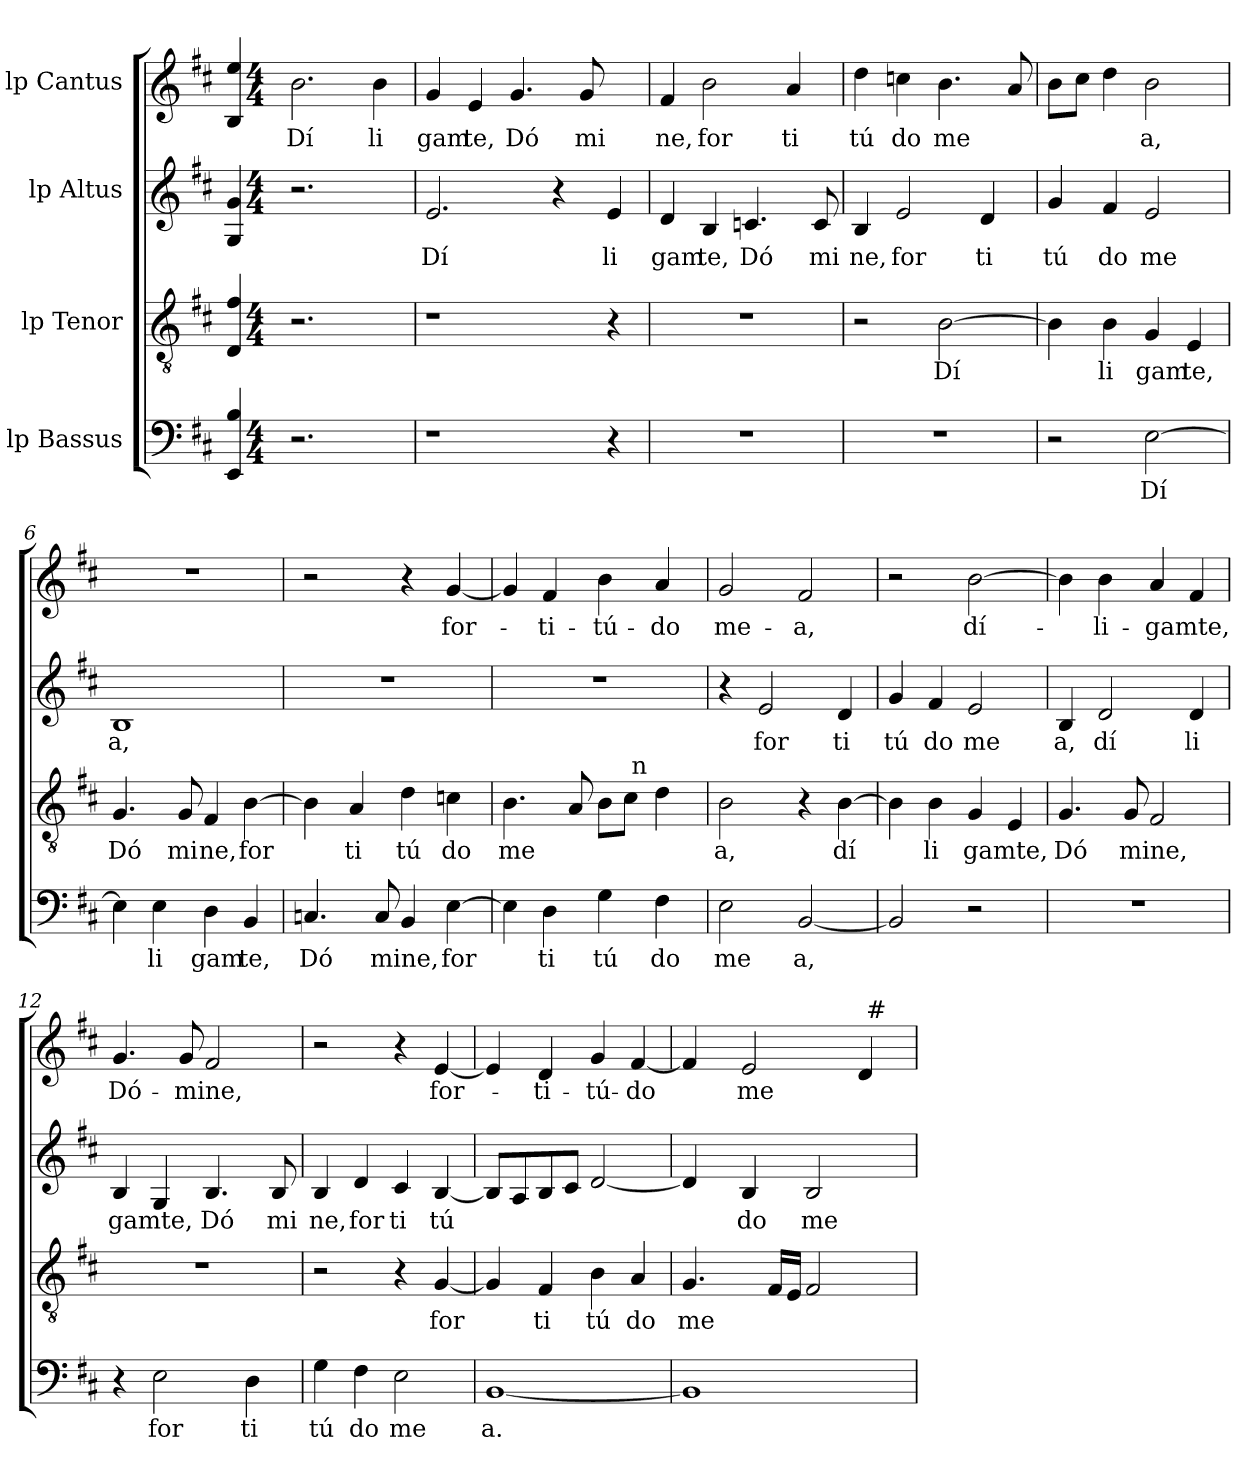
**kern	**text	**kern	**text	**kern	**text	**kern	**text
*part4	*part4	*part3	*part3	*part2	*part2	*part1	*part1
*staff4	*staff4	*staff3	*staff3	*staff2	*staff2	*staff1	*staff1
*I"lp Bassus	*	*I"lp Tenor	*	*I"lp Altus	*	*I"lp Cantus	*
!!LO:PB:g=z
*stria5	*	*stria5	*	*stria5	*	*stria5	*
*clefF4	*	*clefGv2	*	*clefG2	*	*clefG2	*
*k[f#c#]	*	*k[f#c#]	*	*k[f#c#]	*	*k[f#c#]	*
*D:	*	*D:	*	*D:	*	*D:	*
=1	=1	=1	=1	=1	=1	=1	=1
4B/ 4EE/	.	4f#/ 4D/	.	4g/ 4G/	.	4ee/ 4B/	.
*M4/4	*	*M4/4	*	*M4/4	*	*M4/4	*
*met(c)	*	*met(c)	*	*met(c)	*	*met(c)	*
!	!	!	!	!	!	!	!LO:LY:b:cj
2.r	.	2.r	.	2.r	.	2.b\	Dí
!	!	!	!	!	!	!	!LO:LY:b:cj
4ryy	.	4ryy	.	4ryy	.	4b\	li
=2	=2	=2	=2	=2	=2	=2	=2
!	!	!	!	!	!LO:LY:b:cj	!	!LO:LY:b:cj
1r	.	1r	.	2.e/	Dí	4g/	gam
!	!	!	!	!	!	!	!LO:LY:b:cj
.	.	.	.	.	.	4e/	te,
!	!	!	!	!	!	!	!LO:LY:b:cj
.	.	.	.	.	.	4.g/	Dó
.	.	.	.	4r	.	.	.
!	!	!	!	!	!	!	!LO:LY:b:cj
.	.	.	.	.	.	8g/	mi
!	!	!	!	!	!LO:LY:b:cj	!	!
4r	.	4r	.	4e/	li	4ryy	.
=3	=3	=3	=3	=3	=3	=3	=3
!	!	!	!	!	!LO:LY:b:cj	!	!LO:LY:b:cj
1r	.	1r	.	4d/	gam	4f#/	ne,
!	!	!	!	!	!LO:LY:b:cj	!	!LO:LY:b:cj
.	.	.	.	4B/	te,	2b\	for
!	!	!	!	!	!LO:LY:b:cj	!	!
.	.	.	.	4.cn/	Dó	.	.
!	!	!	!	!	!	!	!LO:LY:b:cj
.	.	.	.	.	.	4a/	ti
!	!	!	!	!	!LO:LY:b:cj	!	!
.	.	.	.	8c/	mi	.	.
=4	=4	=4	=4	=4	=4	=4	=4
!	!	!	!	!	!LO:LY:b:cj	!	!LO:LY:b:cj
1r	.	2r	.	4B/	ne,	4dd\	tú
!	!	!	!	!	!LO:LY:b:cj	!	!LO:LY:b:cj
.	.	.	.	2e/	for	4ccn\	do
!	!	!	!LO:LY:b:cj	!	!	!	!LO:LY:b
.	.	[>2B\	Dí	.	.	4.b\	me
!	!	!	!	!	!LO:LY:b:cj	!	!
.	.	.	.	4d/	ti	.	.
.	.	.	.	.	.	8a/	.
=5	=5	=5	=5	=5	=5	=5	=5
!	!	!	!	!	!LO:LY:b:cj	!	!
2r	.	4B\]	.	4g/	tú	8b\L	.
.	.	.	.	.	.	8cc#\J	.
!	!	!	!LO:LY:b:cj	!	!LO:LY:b:cj	!	!
.	.	4B\	li	4f#/	do	4dd\	.
!	!LO:LY:b:cj	!	!LO:LY:b:cj	!	!LO:LY:b:cj	!	!LO:LY:b:cj
[>2E\	Dí	4G/	gam	2e/	me	2b\	a,
!	!	!	!LO:LY:b:cj	!	!	!	!
.	.	4E/	te,	.	.	.	.
=6	=6	=6	=6	=6	=6	=6	=6
!	!	!	!LO:LY:b:cj	!	!LO:LY:b:cj	!	!
4E\]	.	4.G/	Dó	1B	a,	1r	.
!	!LO:LY:b:cj	!	!	!	!	!	!
4E\	li	.	.	.	.	.	.
!	!	!	!LO:LY:b:cj	!	!	!	!
.	.	8G/	mi	.	.	.	.
!	!LO:LY:b:cj	!	!LO:LY:b:cj	!	!	!	!
4D\	gam	4F#/	ne,	.	.	.	.
!	!LO:LY:b:cj	!	!LO:LY:b:cj	!	!	!	!
4BB/	te,	[>4B\	for	.	.	.	.
!!LO:LB:g=z
=7	=7	=7	=7	=7	=7	=7	=7
!	!LO:LY:b:cj	!	!	!	!	!	!
*^	*	*	*	*	*	*	*
4.Cn/	64ryy	Dó	4B\]	.	1r	.	2r	.
.	2ryy	.	.	.	.	.	.	.
!	!	!	!	!LO:LY:b:cj	!	!	!	!
.	.	.	4A/	ti	.	.	.	.
!	!	!LO:LY:b	!	!	!	!	!	!
8C/	.	mine,	.	.	.	.	.	.
!	!	!	!	!LO:LY:b:cj	!	!	!	!
4BB/	.	.	4d\	tú	.	.	4r	.
.	4ryy	.	.	.	.	.	.	.
!	!	!LO:LY:b:cj	!	!LO:LY:b:cj	!	!	!	!LO:LY:b:cj
[>4E\	.	for	4cn\	do	.	.	[<4g/	for-
.	8...ryy	.	.	.	.	.	.	.
=8	=8	=8	=8	=8	=8	=8	=8	=8
!	!	!	!	!LO:LY:b	!	!	!	!
*v	*v	*	*^	*	*	*	*	*
4E\]	.	4.B\	2ryy	me	1r	.	4g/]	.
!	!LO:LY:b:cj	!	!	!	!	!	!	!LO:LY:b:cj
4D\	ti	.	.	.	.	.	4f#/	-ti-
.	.	8A/	.	.	.	.	.	.
!	!LO:LY:b:cj	!	!	!	!	!	!	!LO:LY:b:cj
4G\	tú	8B\L	8ryy	.	.	.	4b\	-tú-
.	.	8c#\J	64ryy	.	.	.	.	.
!	!	!	!LO:TX:a:t=n	!	!	!	!	!
.	.	.	4ryy	.	.	.	.	.
!	!LO:LY:b:cj	!	!	!	!	!	!	!LO:LY:b:cj
4F#\	do	4d\	.	.	.	.	4a/	-do
.	.	.	16..ryy	.	.	.	.	.
=9	=9	=9	=9	=9	=9	=9	=9	=9
!	!LO:LY:b:cj	!	!	!LO:LY:b:cj	!	!	!	!LO:LY:b:cj
*	*	*v	*v	*	*	*	*	*
2E\	me	2B\	a,	4r	.	2g/	me-
!	!	!	!	!	!LO:LY:b:cj	!	!
.	.	.	.	2e/	for	.	.
!	!LO:LY:b:cj	!	!	!	!	!	!LO:LY:b:cj
[<2BB/	a,	4r	.	.	.	2f#/	-a,
!	!	!	!LO:LY:b:cj	!	!LO:LY:b:cj	!	!
.	.	[>4B\	dí	4d/	ti	.	.
=10	=10	=10	=10	=10	=10	=10	=10
!	!	!	!	!	!LO:LY:b:cj	!	!
2BB/]	.	4B\]	.	4g/	tú	2r	.
!	!	!	!LO:LY:b:cj	!	!LO:LY:b:cj	!	!
.	.	4B\	li	4f#/	do	.	.
!	!	!	!LO:LY:b:cj	!	!LO:LY:b:cj	!	!LO:LY:b:cj
2r	.	4G/	gamte,	2e/	me	[>2b\	dí-
.	.	4E/	.	.	.	.	.
=11	=11	=11	=11	=11	=11	=11	=11
!	!	!	!LO:LY:b:cj	!	!LO:LY:b:cj	!	!
1r	.	4.G/	Dó	4B/	a,	4b\]	.
!	!	!	!	!	!LO:LY:b:cj	!	!LO:LY:b:cj
.	.	.	.	2d/	dí	4b\	-li-
!	!	!	!LO:LY:b	!	!	!	!
.	.	8G/	mine,	.	.	.	.
!	!	!	!	!	!	!	!LO:LY:b:cj
.	.	2F#/	.	.	.	4a/	-gamte,
!	!	!	!	!	!LO:LY:b:cj	!	!
.	.	.	.	4d/	li	4f#/	.
=12	=12	=12	=12	=12	=12	=12	=12
!	!	!	!	!	!LO:LY:b:cj	!	!LO:LY:b:cj
4r	.	1r	.	4B/	gamte,	4.g/	Dó-
!	!LO:LY:b:cj	!	!	!	!	!	!
2E\	for	.	.	4G/	.	.	.
!	!	!	!	!	!	!	!LO:LY:b
.	.	.	.	.	.	8g/	-mine,
!	!	!	!	!	!LO:LY:b:cj	!	!
.	.	.	.	4.B/	Dó	2f#/	.
!	!LO:LY:b:cj	!	!	!	!	!	!
4D\	ti	.	.	.	.	.	.
!	!	!	!	!	!LO:LY:b:cj	!	!
.	.	.	.	8B/	mi	.	.
=13	=13	=13	=13	=13	=13	=13	=13
!	!LO:LY:b:cj	!	!	!	!LO:LY:b:cj	!	!
4G\	tú	2r	.	4B/	ne,	2r	.
!	!LO:LY:b:cj	!	!	!	!LO:LY:b:cj	!	!
4F#\	do	.	.	4d/	for	.	.
!	!LO:LY:b:cj	!	!	!	!LO:LY:b:cj	!	!
2E\	me	4r	.	4c#/	ti	4r	.
!	!	!	!LO:LY:b:cj	!	!LO:LY:b:cj	!	!LO:LY:b:cj
.	.	[<4G/	for	[<4B/	tú	[<4e/	for-
=14	=14	=14	=14	=14	=14	=14	=14
!	!LO:LY:b:cj	!	!	!	!	!	!
[>1BB	a.	4G/]	.	8B/L]	.	4e/]	.
.	.	.	.	8A/	.	.	.
!	!	!	!LO:LY:b:cj	!	!	!	!LO:LY:b:cj
.	.	4F#/	ti	8B/	.	4d/	-ti-
.	.	.	.	8c#/J	.	.	.
!	!	!	!LO:LY:b:cj	!	!	!	!LO:LY:b:cj
.	.	4B\	tú	[>2d/	.	4g/	-tú-
!	!	!	!LO:LY:b:cj	!	!	!	!LO:LY:b:cj
.	.	4A/	do	.	.	[>4f#/	-do
!!LO:LB:g=z
=15	=15	=15	=15	=15	=15	=15	=15
!	!	!	!LO:LY:b	!	!	!	!
*^	*	*	*	*	*	*^	*
1BB]	8ryy	.	4.G/	me	4d/]	.	4f#/]	2ryy	.
.	32ryy	.	.	.	.	.	.	.	.
.	2ryy	.	.	.	.	.	.	.	.
!	!	!	!	!	!	!LO:LY:b:cj	!	!	!LO:LY:b
.	.	.	.	.	4B/	do	2e/	.	me
.	.	.	16F#/L	.	.	.	.	.	.
.	.	.	16E/J	.	.	.	.	.	.
!	!	!	!	!	!	!LO:LY:b:cj	!	!	!
.	.	.	2F#/	.	2B/	me	.	4ryy	.
.	4ryy	.	.	.	.	.	.	.	.
.	.	.	.	.	.	.	4d/	64ryy	.
!	!	!	!	!	!	!	!	!LO:TX:a:t=#	!
.	.	.	.	.	.	.	.	8...ryy	.
.	16.ryy	.	.	.	.	.	.	.	.
*v	*v	*	*	*	*	*	*v	*v	*
=	=	=	=	=	=	=	=
*-	*-	*-	*-	*-	*-	*-	*-
